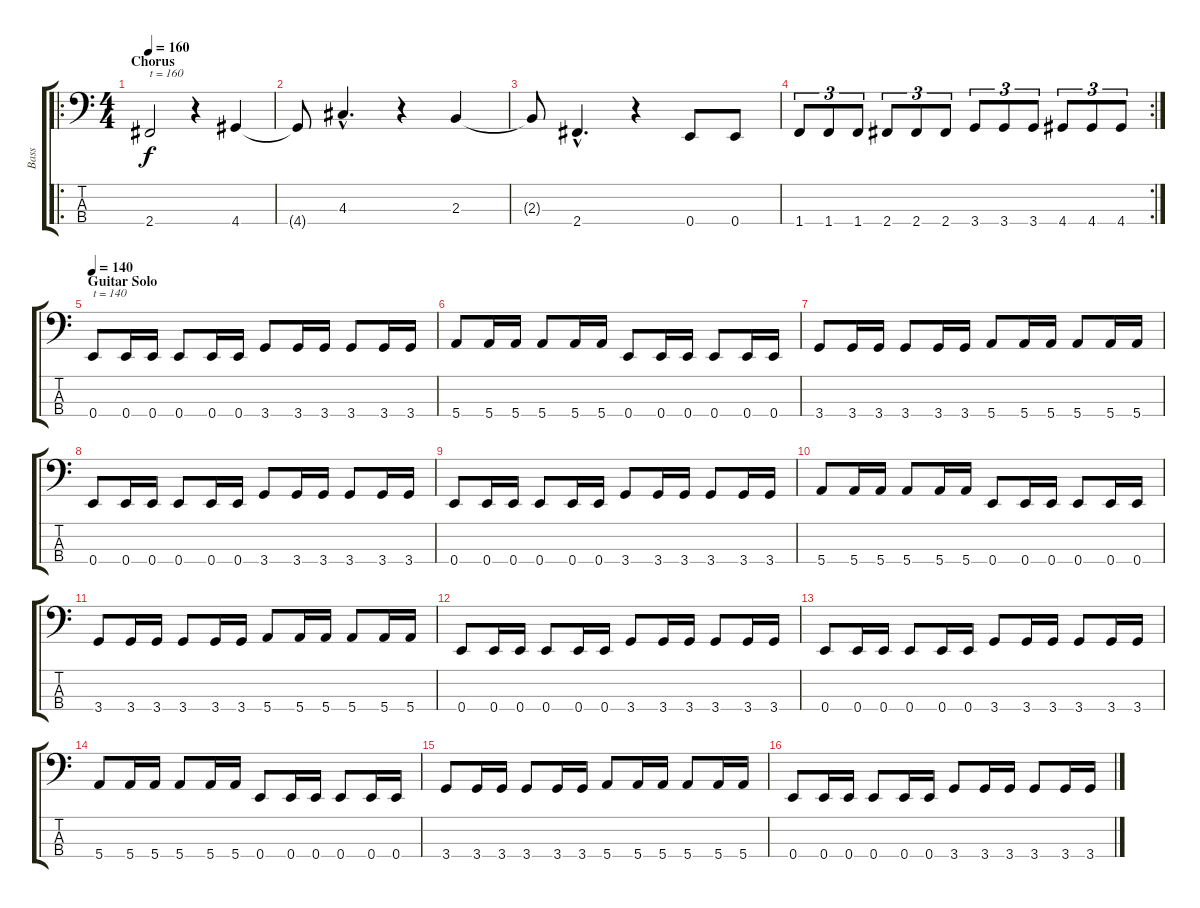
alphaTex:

\track ("Bass" "Bass") {instrument electricbasspick}
\staff {score tabs}
\tuning (G2 D2 A1 E1) {hide}
\ro
\ts (4 4)
\section ("" "Chorus")
\tempo 160
\clef f4
\ks c
2.4.2{txt "t = 160" dy f} r.4 4.4.4 |
4.4{t}.8 4.3{hac}.4{d} r.4 2.3.4 |
2.3{t}.8 2.4{hac}.4{d} r.4 0.4.8 0.4.8 |
\rc 2
1.4.8{tu (3 2)} 1.4.8{tu (3 2)} 1.4.8{tu (3 2)} 2.4.8{tu (3 2)} 2.4.8{tu (3 2)} 2.4.8{tu (3 2)} 3.4.8{tu (3 2)} 3.4.8{tu (3 2)} 3.4.8{tu (3 2)} 4.4.8{tu (3 2)} 4.4.8{tu (3 2)} 4.4.8{tu (3 2)} |
\section ("" "Guitar Solo")
\tempo 140
0.4.8{txt "t = 140"} 0.4.16 0.4.16 0.4.8 0.4.16 0.4.16 3.4.8 3.4.16 3.4.16 3.4.8 3.4.16 3.4.16 |
5.4.8 5.4.16 5.4.16 5.4.8 5.4.16 5.4.16 0.4.8 0.4.16 0.4.16 0.4.8 0.4.16 0.4.16 |
3.4.8 3.4.16 3.4.16 3.4.8 3.4.16 3.4.16 5.4.8 5.4.16 5.4.16 5.4.8 5.4.16 5.4.16 |
0.4.8 0.4.16 0.4.16 0.4.8 0.4.16 0.4.16 3.4.8 3.4.16 3.4.16 3.4.8 3.4.16 3.4.16 |
0.4.8 0.4.16 0.4.16 0.4.8 0.4.16 0.4.16 3.4.8 3.4.16 3.4.16 3.4.8 3.4.16 3.4.16 |
5.4.8 5.4.16 5.4.16 5.4.8 5.4.16 5.4.16 0.4.8 0.4.16 0.4.16 0.4.8 0.4.16 0.4.16 |
3.4.8 3.4.16 3.4.16 3.4.8 3.4.16 3.4.16 5.4.8 5.4.16 5.4.16 5.4.8 5.4.16 5.4.16 |
0.4.8 0.4.16 0.4.16 0.4.8 0.4.16 0.4.16 3.4.8 3.4.16 3.4.16 3.4.8 3.4.16 3.4.16 |
0.4.8 0.4.16 0.4.16 0.4.8 0.4.16 0.4.16 3.4.8 3.4.16 3.4.16 3.4.8 3.4.16 3.4.16 |
5.4.8 5.4.16 5.4.16 5.4.8 5.4.16 5.4.16 0.4.8 0.4.16 0.4.16 0.4.8 0.4.16 0.4.16 |
3.4.8 3.4.16 3.4.16 3.4.8 3.4.16 3.4.16 5.4.8 5.4.16 5.4.16 5.4.8 5.4.16 5.4.16 |
0.4.8 0.4.16 0.4.16 0.4.8 0.4.16 0.4.16 3.4.8 3.4.16 3.4.16 3.4.8 3.4.16 3.4.16
